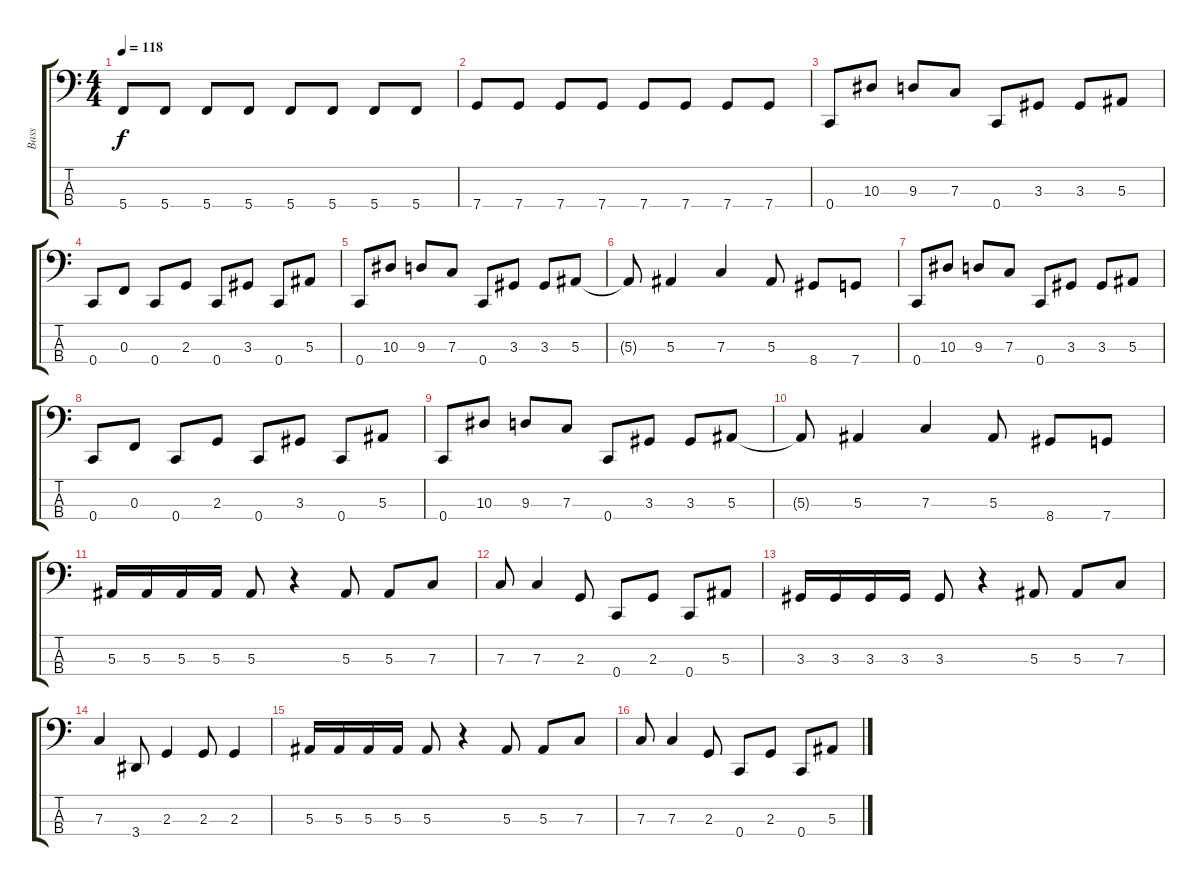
\track ("Bass" "Bass") {instrument electricbassfinger}
\staff {score tabs}
\tuning (Eb2 Bb1 F1 C1) {hide}
\ts (4 4)
\tempo 118
\clef f4
\ks c
5.4.8{dy f} 5.4.8 5.4.8 5.4.8 5.4.8 5.4.8 5.4.8 5.4.8 |
7.4.8 7.4.8 7.4.8 7.4.8 7.4.8 7.4.8 7.4.8 7.4.8 |
0.4.8 10.3.8 9.3.8 7.3.8 0.4.8 3.3.8 3.3.8 5.3.8 |
0.4.8 0.3.8 0.4.8 2.3.8 0.4.8 3.3.8 0.4.8 5.3.8 |
0.4.8 10.3.8 9.3.8 7.3.8 0.4.8 3.3.8 3.3.8 5.3.8 |
5.3{t}.8 5.3.4 7.3.4 5.3.8 8.4.8 7.4.8 |
0.4.8 10.3.8 9.3.8 7.3.8 0.4.8 3.3.8 3.3.8 5.3.8 |
0.4.8 0.3.8 0.4.8 2.3.8 0.4.8 3.3.8 0.4.8 5.3.8 |
0.4.8 10.3.8 9.3.8 7.3.8 0.4.8 3.3.8 3.3.8 5.3.8 |
5.3{t}.8 5.3.4 7.3.4 5.3.8 8.4.8 7.4.8 |
5.3.16 5.3.16 5.3.16 5.3.16 5.3.8 r.4 5.3.8 5.3.8 7.3.8 |
7.3.8 7.3.4 2.3.8 0.4.8 2.3.8 0.4.8 5.3.8 |
3.3.16 3.3.16 3.3.16 3.3.16 3.3.8 r.4 5.3.8 5.3.8 7.3.8 |
7.3.4 3.4.8 2.3.4 2.3.8 2.3.4 |
5.3.16 5.3.16 5.3.16 5.3.16 5.3.8 r.4 5.3.8 5.3.8 7.3.8 |
7.3.8 7.3.4 2.3.8 0.4.8 2.3.8 0.4.8 5.3.8
